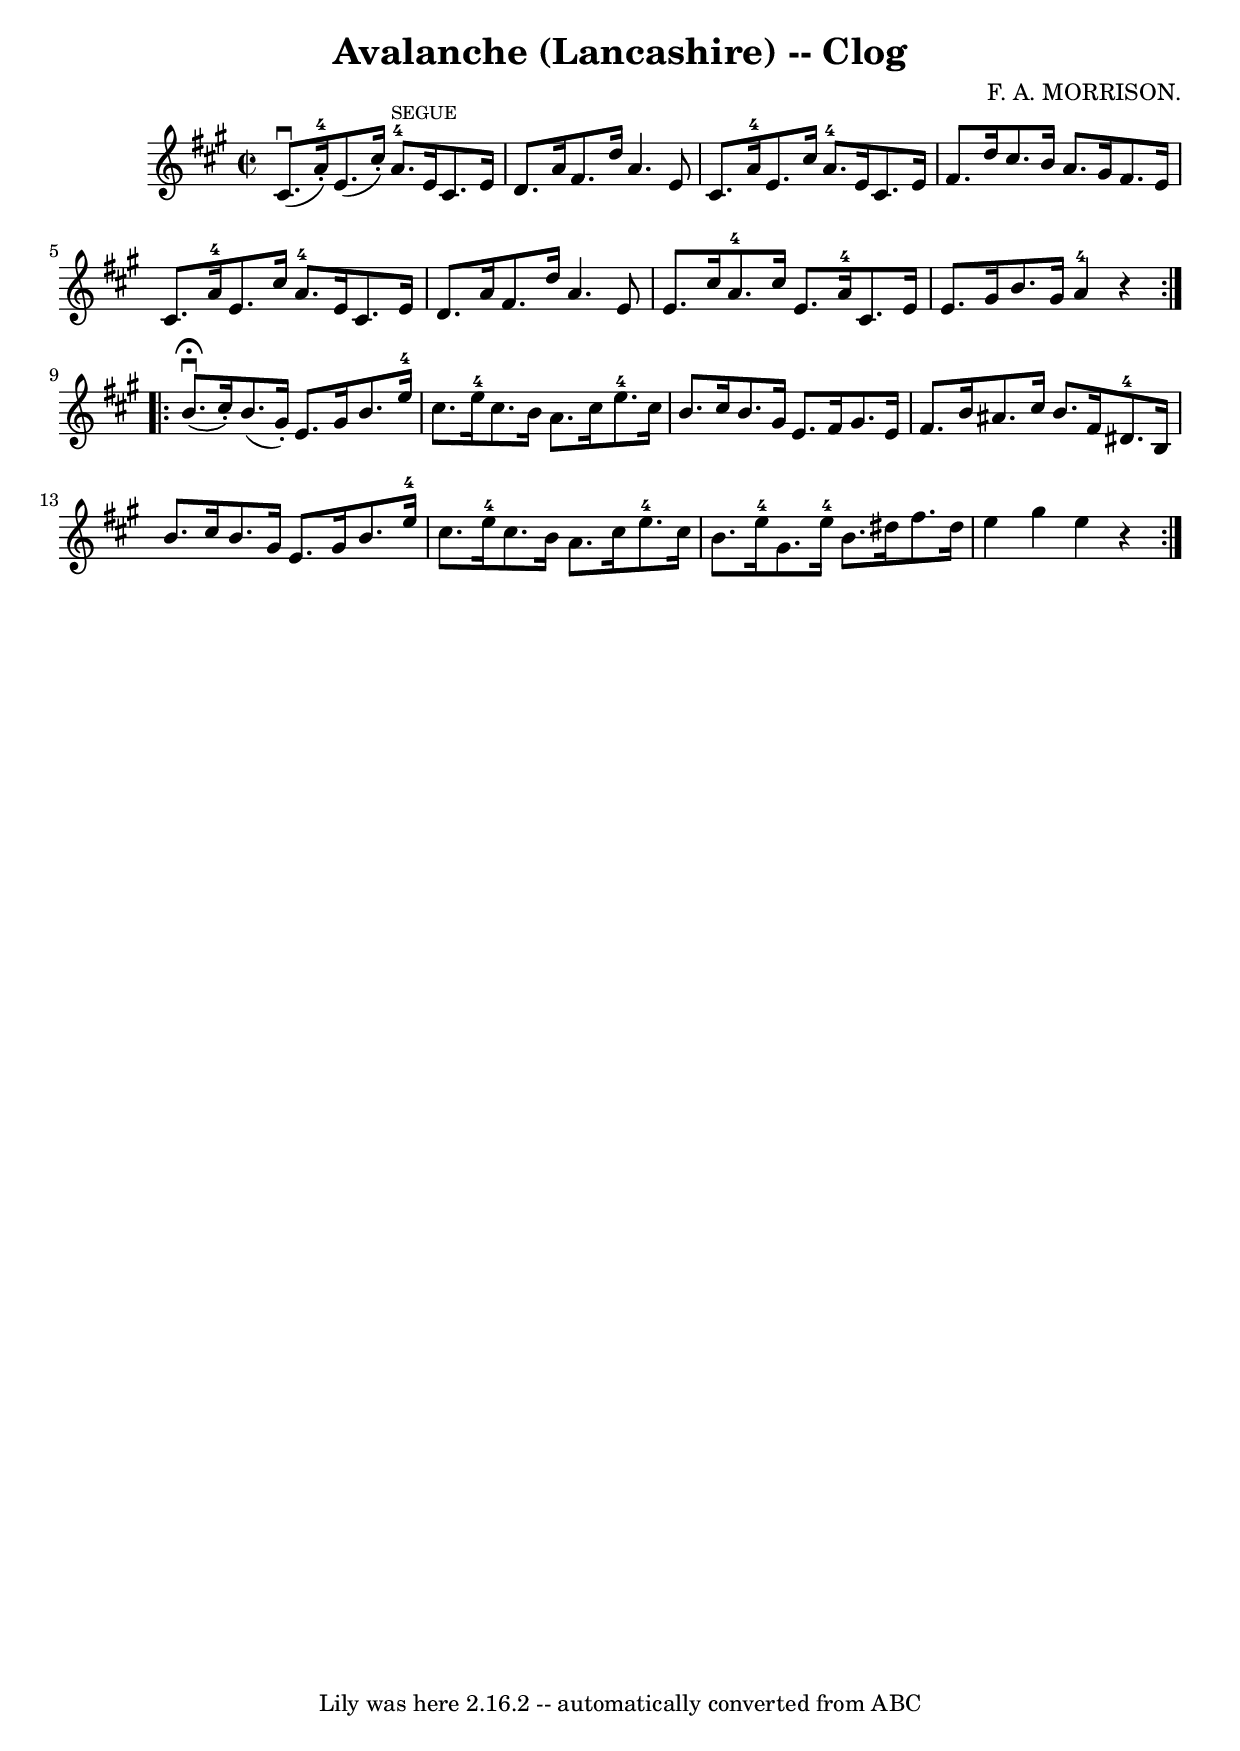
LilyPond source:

\version "2.16.2"
\include "Mammoth.ily"
\header {
  %% book = "Ryan's Mammoth Collection"
  composer = "F. A. MORRISON."
  crossRefNumber = "1"
  footnotes = "\\\\158 943"
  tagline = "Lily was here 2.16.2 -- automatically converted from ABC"
  title = "Avalanche (Lancashire) -- Clog"

}
voicedefault =  {



  \repeat volta 2 {

    \override Staff.TimeSignature #'style = #'C
    \time 2/2 
    \key a \major
    cis'8.^\downbow(a'16-4-.) e'8. (
    cis''16-.) a'8.-4^\segue e'16 cis'8. e'16    |
    
    d'8. a'16 fis'8. d''16 a'4. e'8    |
    cis'8. a'16-4 e'8. cis''16 a'8.-4 e'16 cis'8. e'16    |
    
    fis'8. d''16 cis''8. b'16 a'8. gis'16 fis'8. e'16     |
    cis'8. a'16-4 e'8. cis''16 a'8.-4 e'16    
    cis'8. e'16    |
    d'8. a'16 fis'8. d''16 a'4. e'8     |
    e'8. cis''16 a'8.-4 cis''16 e'8. a'16-4   
    cis'8. e'16    |
    e'8. gis'16 b'8. gis'16 a'4-4   
    r4   
  }     
  \repeat volta 2 {
    b'8.^\fermata^\downbow(cis''16-.) b'8. (gis'16-.) e'8. gis'16 b'8. e''16-4   |
    cis''8.    
    e''16-4 cis''8. b'16 a'8. cis''16 e''8.-4 cis''16     |
    b'8. cis''16 b'8. gis'16 e'8. fis'16 gis'8.    
    e'16    |
    fis'8. b'16 ais'8. cis''16 b'8. fis'16    
    dis'8.-4 b16    |
    b'8. cis''16 b'8. gis'16 e'8.    
    gis'16 b'8. e''16-4   |
    cis''8. e''16-4 cis''8.    
    b'16 a'8. cis''16 e''8.-4 cis''16    |
    b'8. e''16-4 gis'8. e''16-4 b'8. dis''16 fis''8. dis''16    |
    
    e''4 gis''4 e''4    r4   
  }   

}

\score{
  <<

    \context Staff="default"
    {
      \voicedefault 
      
    }

  >>
  \layout {
    
  }
  \midi {
  }

}
